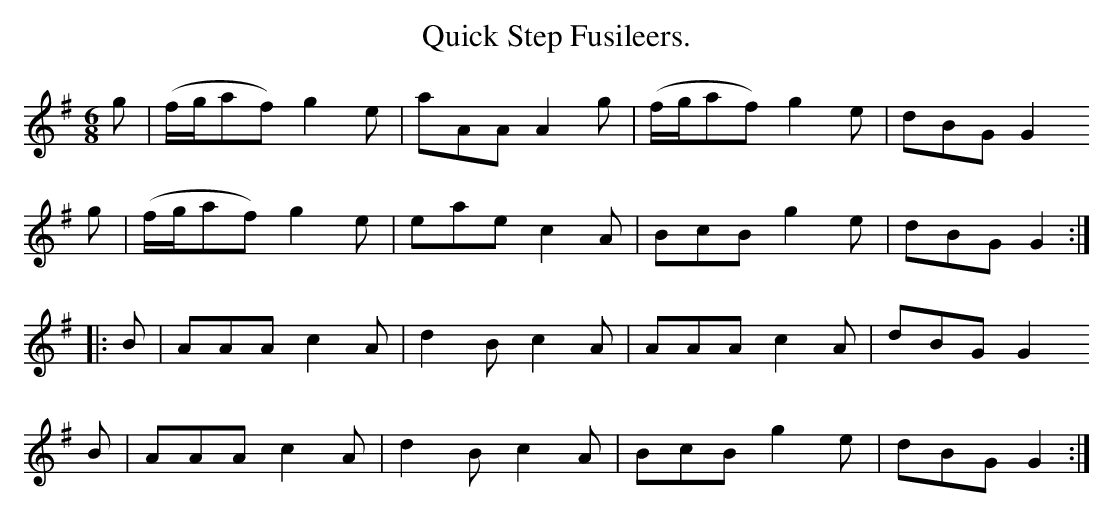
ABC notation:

X:1
T:Quick Step Fusileers.
M:6/8
L:1/8
K:G
g|(f/g/af) g2e|aAA A2g|(f/g/af) g2e|dBG G2
g|(f/g/af) g2e|eae c2A| BcB     g2e|dBG G2:|
|:B| AAA     c2A|d2B c2A| AAA     c2A|dBG G2
B| AAA     c2A|d2B c2A| BcB     g2e|dBG G2:|
